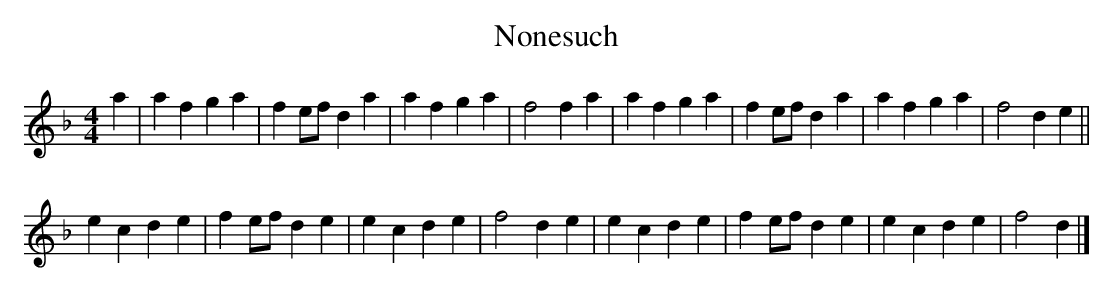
X:1
T:Nonesuch
L:1/4
M:4/4
K:D minor
a|\
af ga | fe/2f/2 da | af ga | f2 fa | \
af ga | fe/2f/2 da | af ga | f2 de ||
ec de | fe/2f/2 de | ec de | f2 de |\
ec de | fe/2f/2 de | ec de | f2 d |]
